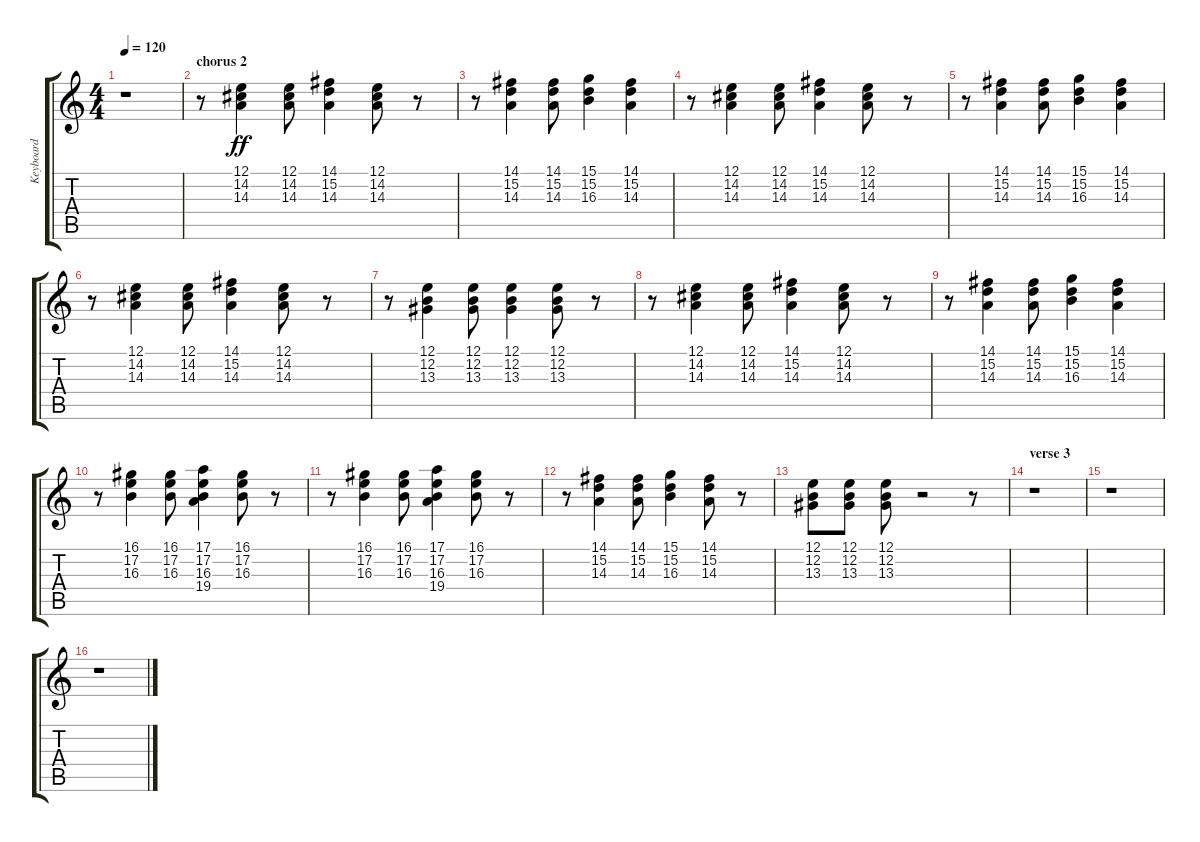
\track ("Keyboard" "Keyboard") {instrument pad3polysynth}
\staff {score tabs}
\tuning (E4 B3 G3 D3 A2 E2) {hide}
\ts (4 4)
\tempo 120
\clef g2
\ks c
r.1{dy ff} |
\section ("" "chorus 2")
r.8 (12.1 14.2 14.3).4 (12.1 14.2 14.3).8 (14.1 15.2 14.3).4 (12.1 14.2 14.3).8 r.8 |
r.8 (14.1 15.2 14.3).4 (14.1 15.2 14.3).8 (15.1 15.2 16.3).4 (14.1 15.2 14.3).4 |
r.8 (12.1 14.2 14.3).4 (12.1 14.2 14.3).8 (14.1 15.2 14.3).4 (12.1 14.2 14.3).8 r.8 |
r.8 (14.1 15.2 14.3).4 (14.1 15.2 14.3).8 (15.1 15.2 16.3).4 (14.1 15.2 14.3).4 |
r.8 (12.1 14.2 14.3).4 (12.1 14.2 14.3).8 (14.1 15.2 14.3).4 (12.1 14.2 14.3).8 r.8 |
r.8 (12.1 12.2 13.3).4 (12.1 12.2 13.3).8 (12.1 12.2 13.3).4 (12.1 12.2 13.3).8 r.8 |
r.8 (12.1 14.2 14.3).4 (12.1 14.2 14.3).8 (14.1 15.2 14.3).4 (12.1 14.2 14.3).8 r.8 |
r.8 (14.1 15.2 14.3).4 (14.1 15.2 14.3).8 (15.1 15.2 16.3).4 (14.1 15.2 14.3).4 |
r.8 (16.1 17.2 16.3).4 (16.1 17.2 16.3).8 (17.1 17.2 16.3 19.4).4 (16.1 17.2 16.3).8 r.8 |
r.8 (16.1 17.2 16.3).4 (16.1 17.2 16.3).8 (17.1 17.2 16.3 19.4).4 (16.1 17.2 16.3).8 r.8 |
r.8 (14.1 15.2 14.3).4 (14.1 15.2 14.3).8 (15.1 15.2 16.3).4 (14.1 15.2 14.3).8 r.8 |
(12.1 12.2 13.3).8 (12.1 12.2 13.3).8 (12.1 12.2 13.3).8 r.2 r.8 |
\section ("" "verse 3")
r.1 |
r.1 |
r.1
